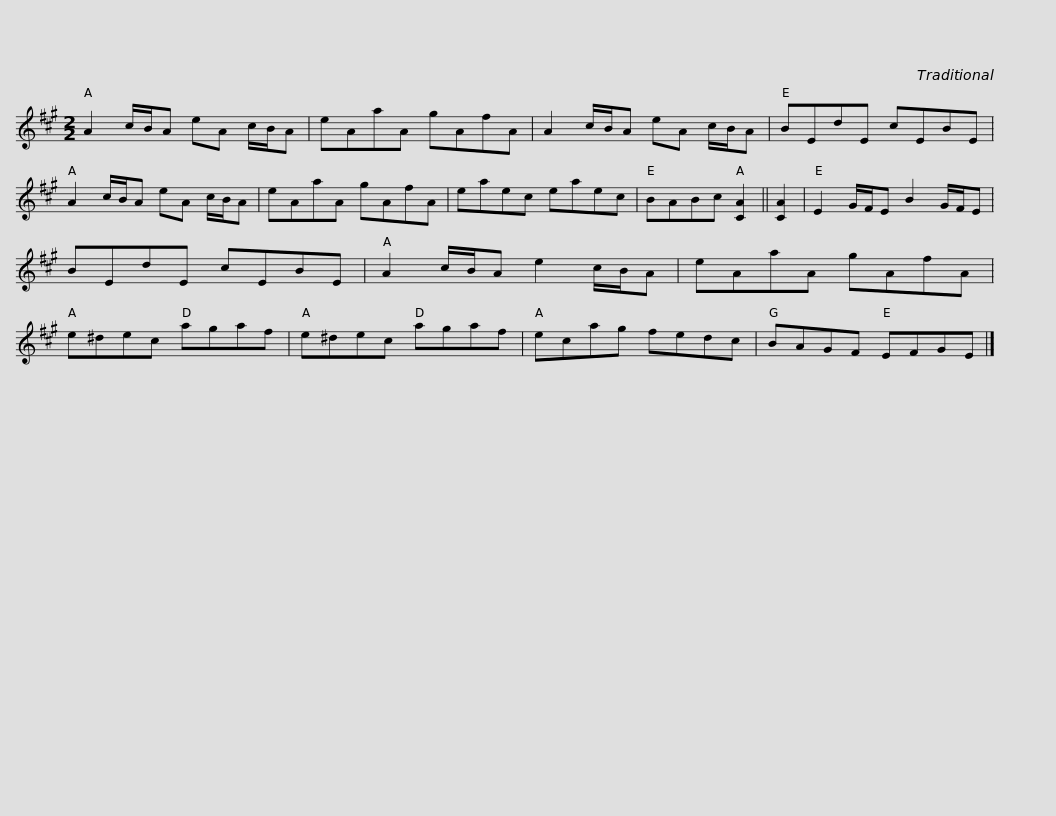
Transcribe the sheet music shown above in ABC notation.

X:1
L:1/8
M:2/2
I:linebreak $
K:A
V:1 treble
V:1
 A2 c/B/A eA c/B/A | eAaA gAfA | A2 c/B/A eA c/B/A | BEdE cEBE | A2 c/B/A eA c/B/A |$ %5
 eAaA gAfA | eaec eaec | BABc [CA]2 || [CA]2 | E2 G/F/E B2 G/F/E | %10
 BEdE cEBE |$ A2 c/B/A e2 c/B/A | eAaA gAfA | e^dec agaf | e^dec agaf | %15
 ecag fedc |$ BAGF EFGE |] %17
